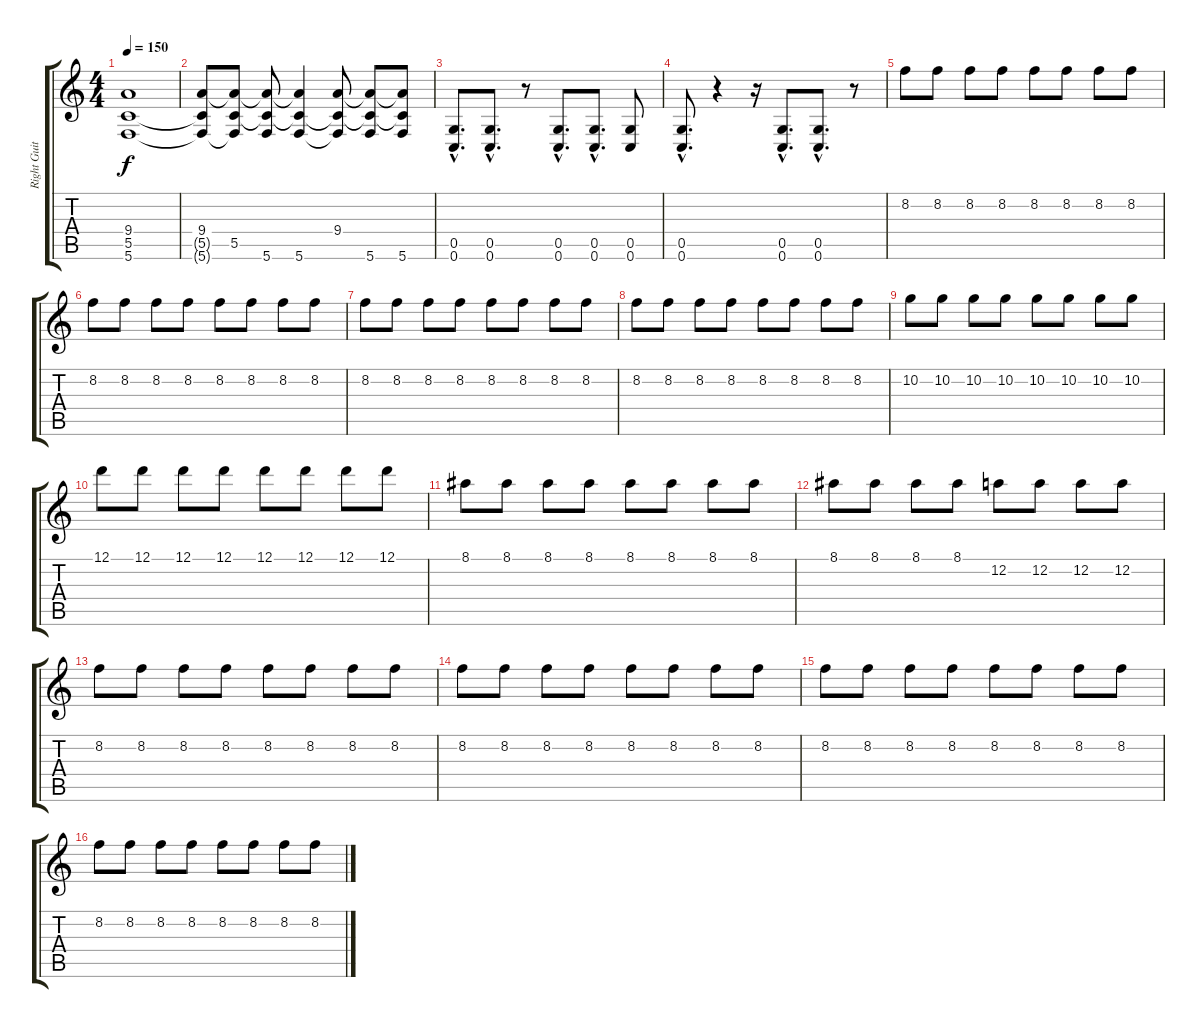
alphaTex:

\track ("Right Guitar" "Right Guit") {instrument overdrivenguitar}
\staff {score tabs}
\tuning (D4 A3 F3 C3 G2 C2) {hide}
\ts (4 4)
\tempo 150
\clef g2
\ks c
(9.4 5.5 5.6).1{dy f} |
(9.4 5.5{t} 5.6{t}).8 (9.4{t} 5.5 5.6{t}).8 (9.4{t} 5.5{t} 5.6).8 (9.4{t} 5.5{t} 5.6).4 (9.4 5.5{t} 5.6{t}).8 (9.4{t} 5.5{t} 5.6).8 (9.4{t} 5.5{t} 5.6).8 |
(0.5{hac} 0.6{hac}).8{d} (0.5{hac} 0.6{hac}).8{d} r.8 (0.5{hac} 0.6{hac}).8{d} (0.5{hac} 0.6{hac}).8{d} (0.5 0.6).8 |
(0.5{hac} 0.6{hac}).8{d} r.4 r.16 (0.5{hac} 0.6{hac}).8{d} (0.5{hac} 0.6{hac}).8{d} r.8 |
8.2.8 8.2.8 8.2.8 8.2.8 8.2.8 8.2.8 8.2.8 8.2.8 |
8.2.8 8.2.8 8.2.8 8.2.8 8.2.8 8.2.8 8.2.8 8.2.8 |
8.2.8 8.2.8 8.2.8 8.2.8 8.2.8 8.2.8 8.2.8 8.2.8 |
8.2.8 8.2.8 8.2.8 8.2.8 8.2.8 8.2.8 8.2.8 8.2.8 |
10.2.8 10.2.8 10.2.8 10.2.8 10.2.8 10.2.8 10.2.8 10.2.8 |
12.1.8 12.1.8 12.1.8 12.1.8 12.1.8 12.1.8 12.1.8 12.1.8 |
8.1.8 8.1.8 8.1.8 8.1.8 8.1.8 8.1.8 8.1.8 8.1.8 |
8.1.8 8.1.8 8.1.8 8.1.8 12.2.8 12.2.8 12.2.8 12.2.8 |
8.2.8 8.2.8 8.2.8 8.2.8 8.2.8 8.2.8 8.2.8 8.2.8 |
8.2.8 8.2.8 8.2.8 8.2.8 8.2.8 8.2.8 8.2.8 8.2.8 |
8.2.8 8.2.8 8.2.8 8.2.8 8.2.8 8.2.8 8.2.8 8.2.8 |
8.2.8 8.2.8 8.2.8 8.2.8 8.2.8 8.2.8 8.2.8 8.2.8
